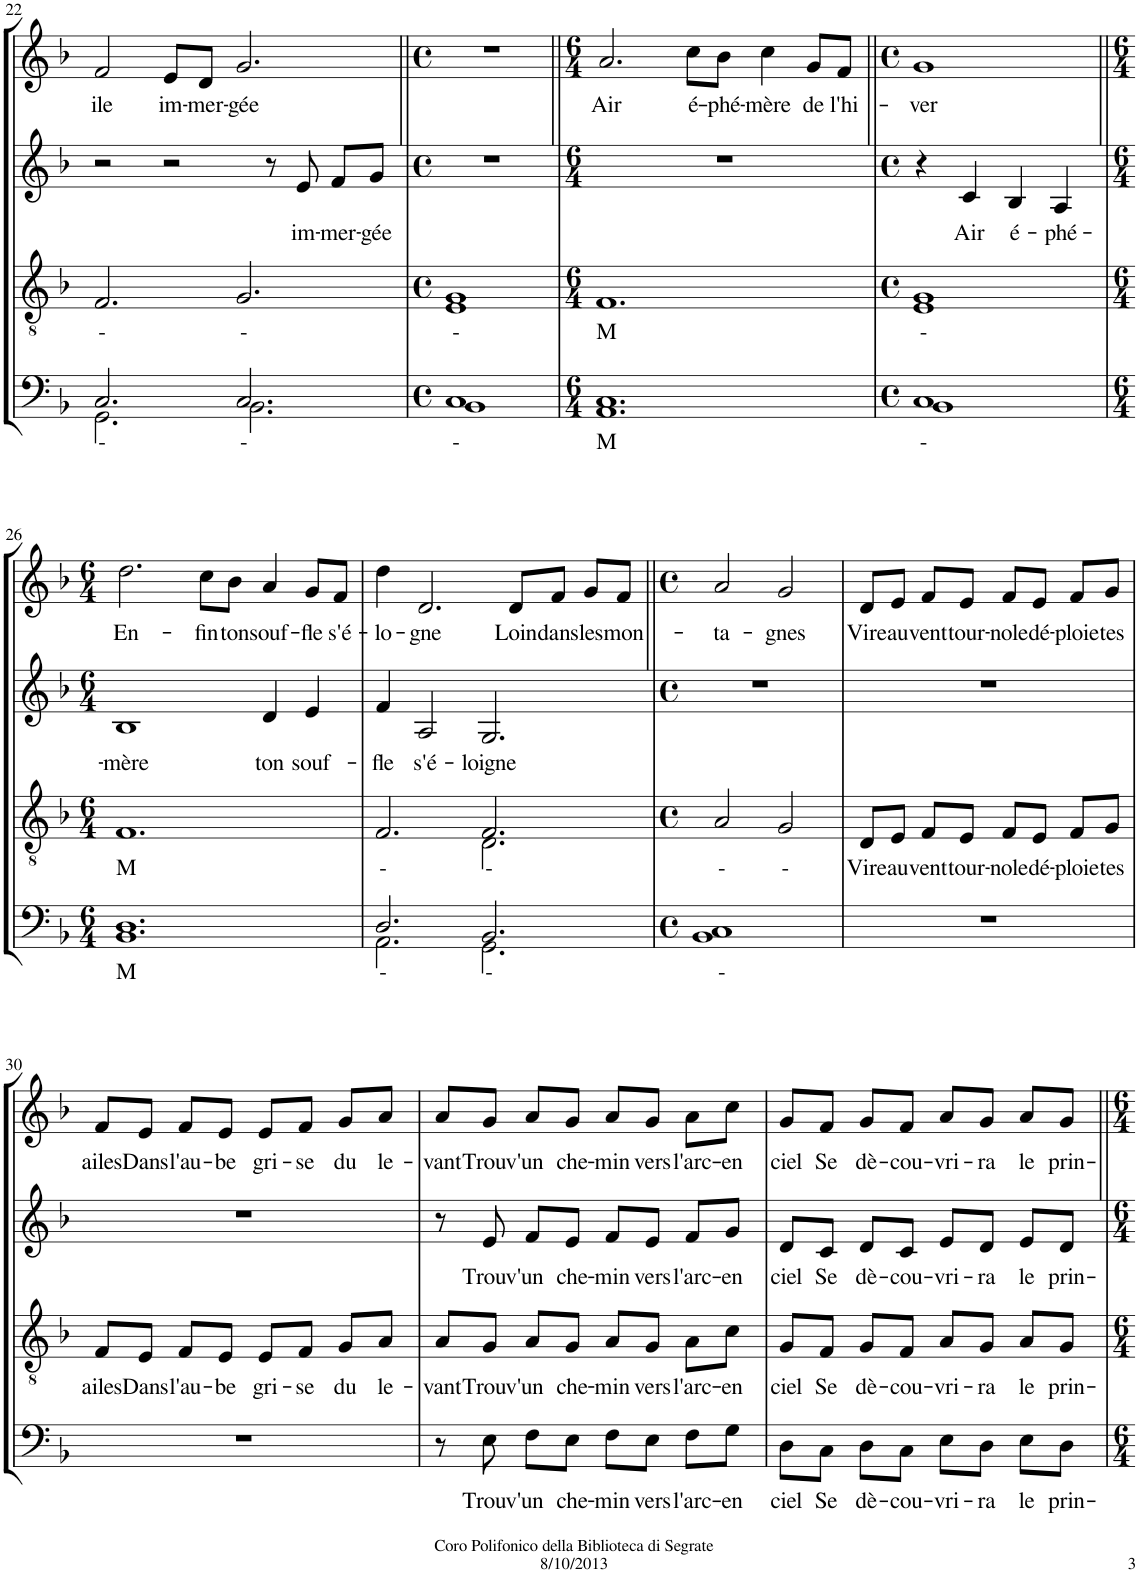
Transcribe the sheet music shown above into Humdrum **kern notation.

**kern	**text	**kern	**text	**kern	**text	**kern	**text
*part4	*part4	*part3	*part3	*part2	*part2	*part1	*part1
*staff4	*staff4	*staff3	*staff3	*staff2	*staff2	*staff1	*staff1
*I"Bassi	*	*I"Tenori	*	*I"Contralti	*	*I"Soprani	*
!!LO:PB:g=z
*clefF4	*	*clefGv2	*	*clefG2	*	*clefG2	*
*k[b-]	*	*k[b-]	*	*k[b-]	*	*k[b-]	*
*F:	*	*F:	*	*F:	*	*F:	*
*M6/4	*	*M6/4	*	*M6/4	*	*M6/4	*
=22	=22	=22	=22	=22	=22	=22	=22
!	!LO:LY:b	!	!LO:LY:b	!	!	!	!LO:LY:b
*^	*	*	*	*	*	*	*
2.C/	2.GG\	-	2.F/	-	2r	.	2f/	ile
!	!	!	!	!	!	!	!	!LO:LY:b
.	.	.	.	.	2r	.	8e/L	im-
!	!	!	!	!	!	!	!	!LO:LY:b
.	.	.	.	.	.	.	8d/J	-mer-
!	!	!LO:LY:b	!	!LO:LY:b	!	!	!	!LO:LY:b
2.C/	2.BB-\	-	2.G/	-	.	.	2.g/	-gée
.	.	.	.	.	8r	.	.	.
!	!	!	!	!	!	!LO:LY:b	!	!
.	.	.	.	.	8e/	im-	.	.
!	!	!	!	!	!	!LO:LY:b	!	!
.	.	.	.	.	8f/L	-mer-	.	.
!	!	!	!	!	!	!LO:LY:b	!	!
.	.	.	.	.	8g/J	-gée	.	.
=23||	=23||	=23||	=23||	=23||	=23||	=23||	=23||	=23||
*M4/4	*	*	*M4/4	*	*M4/4	*	*M4/4	*
*met(c)	*	*	*met(c)	*	*met(c)	*	*met(c)	*
!	!	!LO:LY:b	!	!LO:LY:b	!	!	!	!
1C	1BB-	-	1E 1G	-	1r	.	1r	.
*v	*v	*	*	*	*	*	*	*
=24||	=24||	=24||	=24||	=24||	=24||	=24||	=24||
*M6/4	*	*M6/4	*	*M6/4	*	*M6/4	*
*^	*	*	*	*	*	*	*
!	!	!LO:LY:b	!	!LO:LY:b	!	!	!	!LO:LY:b
*v	*v	*	*	*	*	*	*	*
1.AA 1.C	M	1.F	M	1.r	.	2.a/	Air
!	!	!	!	!	!	!	!LO:LY:b
.	.	.	.	.	.	8cc\L	é-
!	!	!	!	!	!	!	!LO:LY:b
.	.	.	.	.	.	8b-\J	-phé-
!	!	!	!	!	!	!	!LO:LY:b
.	.	.	.	.	.	4cc\	-mère
!	!	!	!	!	!	!	!LO:LY:b
.	.	.	.	.	.	8g/L	de
!	!	!	!	!	!	!	!LO:LY:b
.	.	.	.	.	.	8f/J	l'hi-
=25||	=25||	=25||	=25||	=25||	=25||	=25||	=25||
*M4/4	*	*M4/4	*	*M4/4	*	*M4/4	*
*met(c)	*	*met(c)	*	*met(c)	*	*met(c)	*
!	!LO:LY:b	!	!LO:LY:b	!	!	!	!LO:LY:b
*^	*	*	*	*	*	*	*
1C	1BB-	-	1E 1G	-	4r	.	1g	-ver
!	!	!	!	!	!	!LO:LY:b	!	!
.	.	.	.	.	4c/	Air	.	.
!	!	!	!	!	!	!LO:LY:b	!	!
.	.	.	.	.	4B-/	é-	.	.
!	!	!	!	!	!	!LO:LY:b	!	!
.	.	.	.	.	4A/	-phé-	.	.
*v	*v	*	*	*	*	*	*	*
!!LO:LB:g=z
=26||	=26||	=26||	=26||	=26||	=26||	=26||	=26||
*M6/4	*	*M6/4	*	*M6/4	*	*M6/4	*
!	!LO:LY:b	!	!LO:LY:b	!	!LO:LY:b	!	!LO:LY:b
1.BB- 1.D	M	1.F	M	1B-	-mère	2.dd\	En-
!	!	!	!	!	!	!	!LO:LY:b
.	.	.	.	.	.	8cc\L	-fin
!	!	!	!	!	!	!	!LO:LY:b
.	.	.	.	.	.	8b-\J	ton
!	!	!	!	!	!LO:LY:b	!	!LO:LY:b
.	.	.	.	4d/	ton	4a/	souf-
!	!	!	!	!	!LO:LY:b	!	!LO:LY:b
.	.	.	.	4e/	souf-	8g/L	-fle
!	!	!	!	!	!	!	!LO:LY:b
.	.	.	.	.	.	8f/J	s'é-
=27	=27	=27	=27	=27	=27	=27	=27
!	!LO:LY:b	!	!LO:LY:b	!	!LO:LY:b	!	!LO:LY:b
*^	*	*^	*	*	*	*	*
2.D/	2.AA\	-	2.F/	2.ryy	-	4f/	-fle	4dd\	-lo-
!	!	!	!	!	!	!	!LO:LY:b	!	!LO:LY:b
.	.	.	.	.	.	2A/	s'é-	2.d/	-gne
!	!	!LO:LY:b	!	!	!LO:LY:b	!	!LO:LY:b	!	!
2.BB-/	2.GG\	-	2.F/	2.D\	-	2.G/	-loigne	.	.
!	!	!	!	!	!	!	!	!	!LO:LY:b
.	.	.	.	.	.	.	.	8d/L	Loin
!	!	!	!	!	!	!	!	!	!LO:LY:b
.	.	.	.	.	.	.	.	8f/J	dans
!	!	!	!	!	!	!	!	!	!LO:LY:b
.	.	.	.	.	.	.	.	8g/L	les
!	!	!	!	!	!	!	!	!	!LO:LY:b
.	.	.	.	.	.	.	.	8f/J	mon-
*v	*v	*	*	*	*	*	*	*	*
*	*	*v	*v	*	*	*	*	*
=28||	=28||	=28||	=28||	=28||	=28||	=28||	=28||
*M4/4	*	*M4/4	*	*M4/4	*	*M4/4	*
*met(c)	*	*met(c)	*	*met(c)	*	*met(c)	*
!	!LO:LY:b	!	!LO:LY:b	!	!	!	!LO:LY:b
1BB- 1C	-	2A/	-	1r	.	2a/	-ta-
!	!	!	!LO:LY:b	!	!	!	!LO:LY:b
.	.	2G/	-	.	.	2g/	-gnes
=29	=29	=29	=29	=29	=29	=29	=29
!	!	!	!LO:LY:b	!	!	!	!LO:LY:b
1r	.	8D/L	Vire	1r	.	8d/L	Vire
!	!	!	!LO:LY:b	!	!	!	!LO:LY:b
.	.	8E/J	au	.	.	8e/J	au
!	!	!	!LO:LY:b	!	!	!	!LO:LY:b
.	.	8F/L	vent	.	.	8f/L	vent
!	!	!	!LO:LY:b	!	!	!	!LO:LY:b
.	.	8E/J	tour-	.	.	8e/J	tour-
!	!	!	!LO:LY:b	!	!	!	!LO:LY:b
.	.	8F/L	-nole	.	.	8f/L	-nole
!	!	!	!LO:LY:b	!	!	!	!LO:LY:b
.	.	8E/J	dé-	.	.	8e/J	dé-
!	!	!	!LO:LY:b	!	!	!	!LO:LY:b
.	.	8F/L	-ploie	.	.	8f/L	-ploie
!	!	!	!LO:LY:b	!	!	!	!LO:LY:b
.	.	8G/J	tes	.	.	8g/J	tes
!!LO:LB:g=z
=30	=30	=30	=30	=30	=30	=30	=30
!	!	!	!LO:LY:b	!	!	!	!LO:LY:b
1r	.	8F/L	ailes	1r	.	8f/L	ailes
!	!	!	!LO:LY:b	!	!	!	!LO:LY:b
.	.	8E/J	Dans	.	.	8e/J	Dans
!	!	!	!LO:LY:b	!	!	!	!LO:LY:b
.	.	8F/L	l'au-	.	.	8f/L	l'au-
!	!	!	!LO:LY:b	!	!	!	!LO:LY:b
.	.	8E/J	-be	.	.	8e/J	-be
!	!	!	!LO:LY:b	!	!	!	!LO:LY:b
.	.	8E/L	gri-	.	.	8e/L	gri-
!	!	!	!LO:LY:b	!	!	!	!LO:LY:b
.	.	8F/J	-se	.	.	8f/J	-se
!	!	!	!LO:LY:b	!	!	!	!LO:LY:b
.	.	8G/L	du	.	.	8g/L	du
!	!	!	!LO:LY:b	!	!	!	!LO:LY:b
.	.	8A/J	le-	.	.	8a/J	le-
=31	=31	=31	=31	=31	=31	=31	=31
!	!	!	!LO:LY:b	!	!	!	!LO:LY:b
8r	.	8A/L	-vant	8r	.	8a/L	-vant
!	!LO:LY:b	!	!LO:LY:b	!	!LO:LY:b	!	!LO:LY:b
8E\	Trouv'	8G/J	Trouv'	8e/	Trouv'	8g/J	Trouv'
!	!LO:LY:b	!	!LO:LY:b	!	!LO:LY:b	!	!LO:LY:b
8F\L	un	8A/L	un	8f/L	un	8a/L	un
!	!LO:LY:b	!	!LO:LY:b	!	!LO:LY:b	!	!LO:LY:b
8E\J	che-	8G/J	che-	8e/J	che-	8g/J	che-
!	!LO:LY:b	!	!LO:LY:b	!	!LO:LY:b	!	!LO:LY:b
8F\L	-min	8A/L	-min	8f/L	-min	8a/L	-min
!	!LO:LY:b	!	!LO:LY:b	!	!LO:LY:b	!	!LO:LY:b
8E\J	vers	8G/J	vers	8e/J	vers	8g/J	vers
!	!LO:LY:b	!	!LO:LY:b	!	!LO:LY:b	!	!LO:LY:b
8F\L	l'arc-	8A\L	l'arc-	8f/L	l'arc-	8a\L	l'arc-
!	!LO:LY:b	!	!LO:LY:b	!	!LO:LY:b	!	!LO:LY:b
8G\J	-en	8c\J	-en	8g/J	-en	8cc\J	-en
=32	=32	=32	=32	=32	=32	=32	=32
!	!LO:LY:b	!	!LO:LY:b	!	!LO:LY:b	!	!LO:LY:b
8D\L	ciel	8G/L	ciel	8d/L	ciel	8g/L	ciel
!	!LO:LY:b	!	!LO:LY:b	!	!LO:LY:b	!	!LO:LY:b
8C\J	Se	8F/J	Se	8c/J	Se	8f/J	Se
!	!LO:LY:b	!	!LO:LY:b	!	!LO:LY:b	!	!LO:LY:b
8D\L	dè-	8G/L	dè-	8d/L	dè-	8g/L	dè-
!	!LO:LY:b	!	!LO:LY:b	!	!LO:LY:b	!	!LO:LY:b
8C\J	-cou-	8F/J	-cou-	8c/J	-cou-	8f/J	-cou-
!	!LO:LY:b	!	!LO:LY:b	!	!LO:LY:b	!	!LO:LY:b
8E\L	-vri-	8A/L	-vri-	8e/L	-vri-	8a/L	-vri-
!	!LO:LY:b	!	!LO:LY:b	!	!LO:LY:b	!	!LO:LY:b
8D\J	-ra	8G/J	-ra	8d/J	-ra	8g/J	-ra
!	!LO:LY:b	!	!LO:LY:b	!	!LO:LY:b	!	!LO:LY:b
8E\L	le	8A/L	le	8e/L	le	8a/L	le
!	!LO:LY:b	!	!LO:LY:b	!	!LO:LY:b	!	!LO:LY:b
8D\J	prin-	8G/J	prin-	8d/J	prin-	8g/J	prin-
=||	=||	=||	=||	=||	=||	=||	=||
*-	*-	*-	*-	*-	*-	*-	*-
